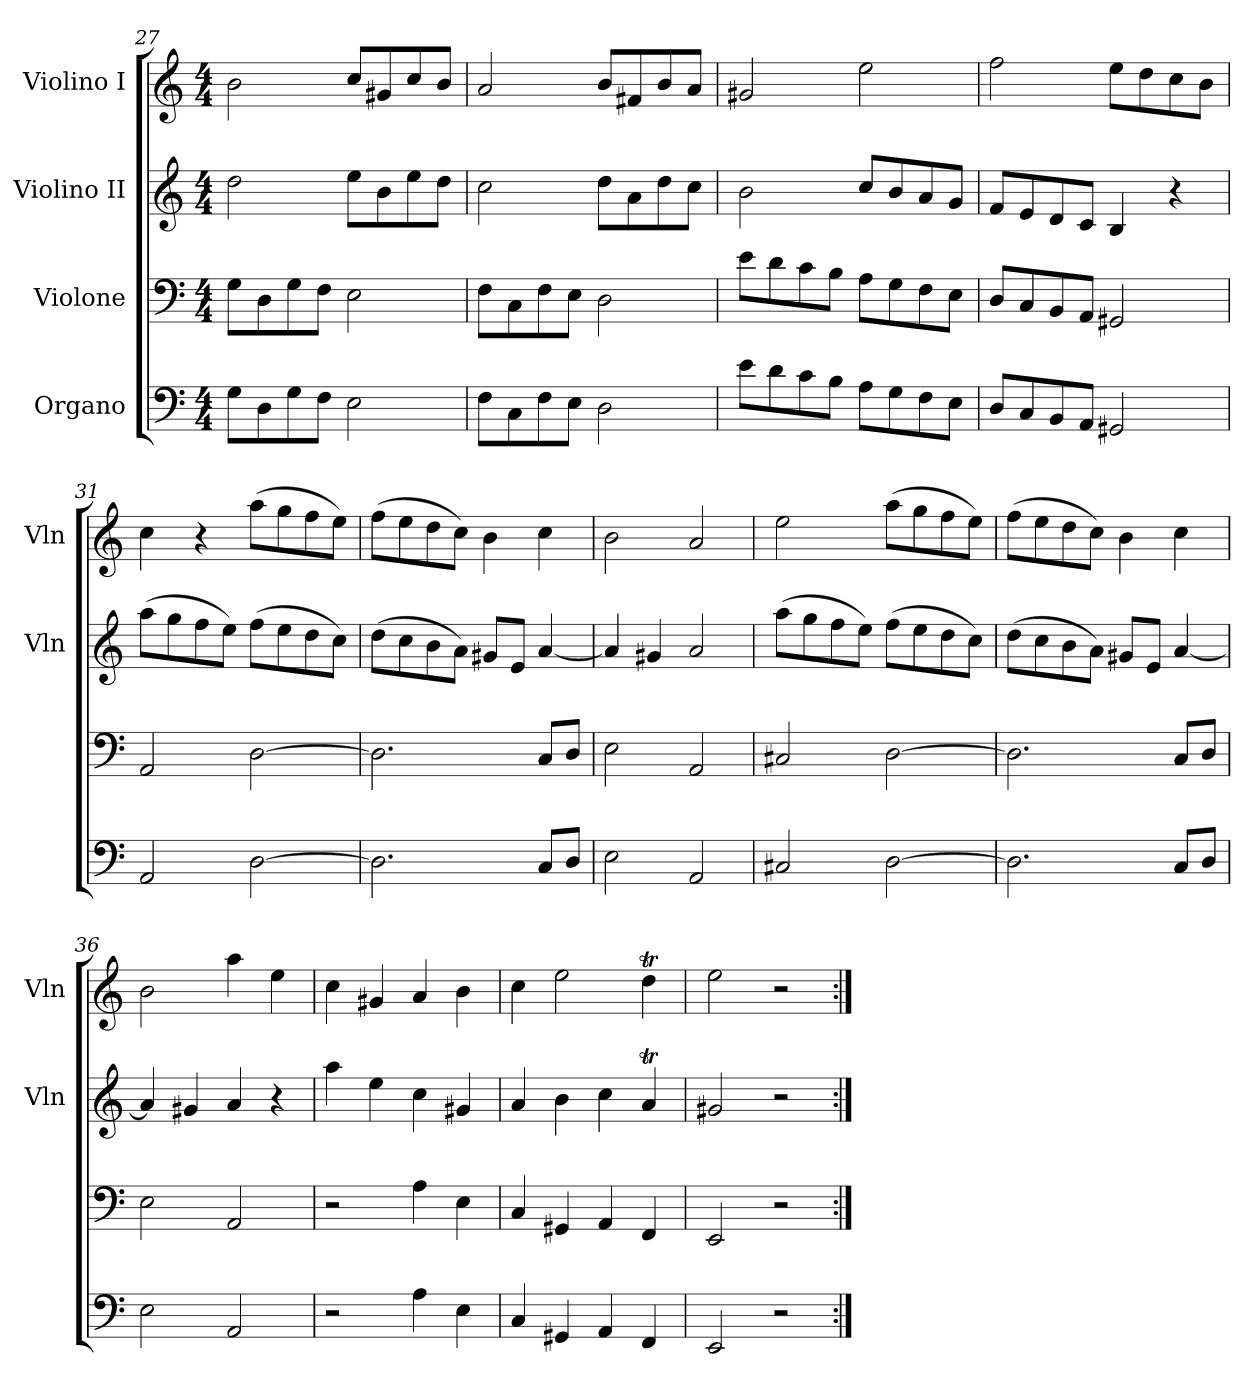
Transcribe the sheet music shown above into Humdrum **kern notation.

**kern	**kern	**kern	**kern
*part4	*part3	*part2	*part1
*staff4	*staff3	*staff2	*staff1
*I"Organo	*I"Violone	*I"Violino II	*I"Violino I
*	*	*I'Vln	*I'Vln
*clefF4	*clefF4	*clefG2	*clefG2
*k[]	*k[]	*k[]	*k[]
*M4/4	*M4/4	*M4/4	*M4/4
=27	=27	=27	=27
8GL	8GL	2dd	2b
8D	8D	.	.
8G	8G	.	.
8FJ	8FJ	.	.
2E	2E	8eeL	8ccL
.	.	8b	8g#X
.	.	8ee	8cc
.	.	8ddJ	8bJ
=28	=28	=28	=28
8FL	8FL	2cc	2a
8C	8C	.	.
8F	8F	.	.
8EJ	8EJ	.	.
2D	2D	8ddL	8bL
.	.	8a	8f#X
.	.	8dd	8b
.	.	8ccJ	8aJ
=29	=29	=29	=29
8eL	8eL	2b	2g#X
8d	8d	.	.
8c	8c	.	.
8BJ	8BJ	.	.
8AL	8AL	8ccL	2ee
8G	8G	8b	.
8F	8F	8a	.
8EJ	8EJ	8gJ	.
=30	=30	=30	=30
8DL	8DL	8fL	2ff
8C	8C	8e	.
8BB	8BB	8d	.
8AAJ	8AAJ	8cJ	.
2GG#X	2GG#X	4B	8eeL
.	.	.	8dd
.	.	4r	8cc
.	.	.	8bJ
=31	=31	=31	=31
2AA	2AA	(8aaL	4cc
.	.	8gg	.
.	.	8ff	4r
.	.	8eeJ)	.
[2D	[2D	(8ffL	(8aaL
.	.	8ee	8gg
.	.	8dd	8ff
.	.	8ccJ)	8eeJ)
=32	=32	=32	=32
2.D]	2.D]	(8ddL	(8ffL
.	.	8cc	8ee
.	.	8b	8dd
.	.	8aJ)	8ccJ)
.	.	8g#XL	4b
.	.	8eJ	.
8CL	8CL	[4a	4cc
8DJ	8DJ	.	.
=33	=33	=33	=33
2E	2E	4a]	2b
.	.	4g#X	.
2AA	2AA	2a	2a
=34	=34	=34	=34
2C#X	2C#X	(8aaL	2ee
.	.	8gg	.
.	.	8ff	.
.	.	8eeJ)	.
[2D	[2D	(8ffL	(8aaL
.	.	8ee	8gg
.	.	8dd	8ff
.	.	8ccJ)	8eeJ)
=35	=35	=35	=35
2.D]	2.D]	(8ddL	(8ffL
.	.	8cc	8ee
.	.	8b	8dd
.	.	8aJ)	8ccJ)
.	.	8g#XL	4b
.	.	8eJ	.
8CL	8CL	[4a	4cc
8DJ	8DJ	.	.
=36	=36	=36	=36
2E	2E	4a]	2b
.	.	4g#X	.
2AA	2AA	4a	4aa
.	.	4r	4ee
=37	=37	=37	=37
2r	2r	4aa	4cc
.	.	4ee	4g#X
4A	4A	4cc	4a
4E	4E	4g#X	4b
=38	=38	=38	=38
4C	4C	4a	4cc
4GG#X	4GG#X	4b	2ee
4AA	4AA	4cc	.
4FF	4FF	4aT	4ddT
=39	=39	=39	=39
2EE	2EE	2g#X	2ee
2r	2r	2r	2r
=:|!	=:|!	=:|!	=:|!
*-	*-	*-	*-
